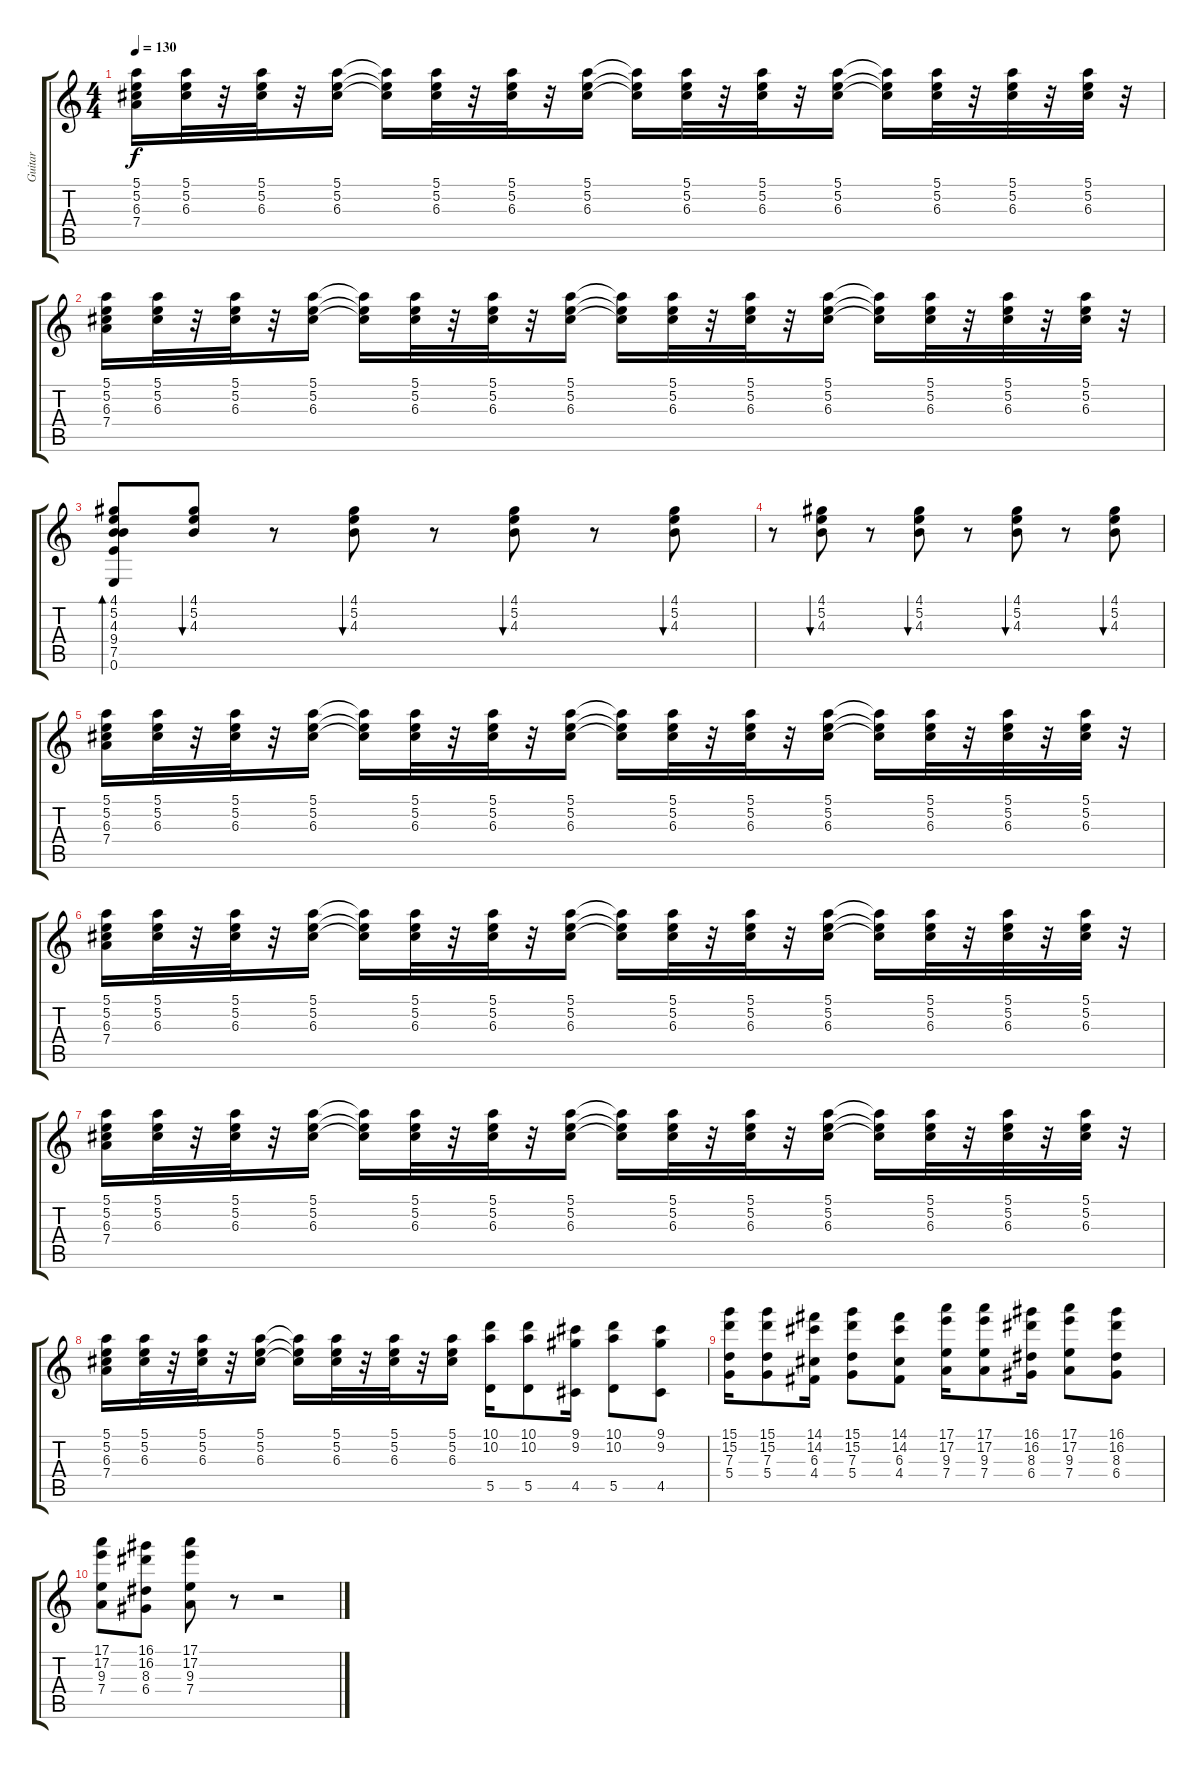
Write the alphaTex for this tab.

\track ("Guitar" "Guitar") {instrument acousticguitarsteel}
\staff {score tabs}
\tuning (E4 B3 G3 D3 A2 E2) {hide}
\ts (4 4)
\tempo 130
\clef g2
\ks c
(5.1 5.2 6.3 7.4).16{dy f} (5.1 5.2 6.3).32 r.32 (5.1 5.2 6.3).32 r.32 (5.1 5.2 6.3).16 (5.1{t} 5.2{t} 6.3{t}).16 (5.1 5.2 6.3).32 r.32 (5.1 5.2 6.3).32 r.32 (5.1 5.2 6.3).16 (5.1{t} 5.2{t} 6.3{t}).16 (5.1 5.2 6.3).32 r.32 (5.1 5.2 6.3).32 r.32 (5.1 5.2 6.3).16 (5.1{t} 5.2{t} 6.3{t}).16 (5.1 5.2 6.3).32 r.32 (5.1 5.2 6.3).32 r.32 (5.1 5.2 6.3).32 r.32 |
(5.1 5.2 6.3 7.4).16 (5.1 5.2 6.3).32 r.32 (5.1 5.2 6.3).32 r.32 (5.1 5.2 6.3).16 (5.1{t} 5.2{t} 6.3{t}).16 (5.1 5.2 6.3).32 r.32 (5.1 5.2 6.3).32 r.32 (5.1 5.2 6.3).16 (5.1{t} 5.2{t} 6.3{t}).16 (5.1 5.2 6.3).32 r.32 (5.1 5.2 6.3).32 r.32 (5.1 5.2 6.3).16 (5.1{t} 5.2{t} 6.3{t}).16 (5.1 5.2 6.3).32 r.32 (5.1 5.2 6.3).32 r.32 (5.1 5.2 6.3).32 r.32 |
(4.1 5.2 4.3 9.4 7.5 0.6).8{bd 60} (4.1 5.2 4.3).8{bu 60} r.8 (4.1 5.2 4.3).8{bu 60} r.8 (4.1 5.2 4.3).8{bu 60} r.8 (4.1 5.2 4.3).8{bu 60} |
r.8 (4.1 5.2 4.3).8{bu 60} r.8 (4.1 5.2 4.3).8{bu 60} r.8 (4.1 5.2 4.3).8{bu 60} r.8 (4.1 5.2 4.3).8{bu 60} |
(5.1 5.2 6.3 7.4).16 (5.1 5.2 6.3).32 r.32 (5.1 5.2 6.3).32 r.32 (5.1 5.2 6.3).16 (5.1{t} 5.2{t} 6.3{t}).16 (5.1 5.2 6.3).32 r.32 (5.1 5.2 6.3).32 r.32 (5.1 5.2 6.3).16 (5.1{t} 5.2{t} 6.3{t}).16 (5.1 5.2 6.3).32 r.32 (5.1 5.2 6.3).32 r.32 (5.1 5.2 6.3).16 (5.1{t} 5.2{t} 6.3{t}).16 (5.1 5.2 6.3).32 r.32 (5.1 5.2 6.3).32 r.32 (5.1 5.2 6.3).32 r.32 |
(5.1 5.2 6.3 7.4).16 (5.1 5.2 6.3).32 r.32 (5.1 5.2 6.3).32 r.32 (5.1 5.2 6.3).16 (5.1{t} 5.2{t} 6.3{t}).16 (5.1 5.2 6.3).32 r.32 (5.1 5.2 6.3).32 r.32 (5.1 5.2 6.3).16 (5.1{t} 5.2{t} 6.3{t}).16 (5.1 5.2 6.3).32 r.32 (5.1 5.2 6.3).32 r.32 (5.1 5.2 6.3).16 (5.1{t} 5.2{t} 6.3{t}).16 (5.1 5.2 6.3).32 r.32 (5.1 5.2 6.3).32 r.32 (5.1 5.2 6.3).32 r.32 |
(5.1 5.2 6.3 7.4).16 (5.1 5.2 6.3).32 r.32 (5.1 5.2 6.3).32 r.32 (5.1 5.2 6.3).16 (5.1{t} 5.2{t} 6.3{t}).16 (5.1 5.2 6.3).32 r.32 (5.1 5.2 6.3).32 r.32 (5.1 5.2 6.3).16 (5.1{t} 5.2{t} 6.3{t}).16 (5.1 5.2 6.3).32 r.32 (5.1 5.2 6.3).32 r.32 (5.1 5.2 6.3).16 (5.1{t} 5.2{t} 6.3{t}).16 (5.1 5.2 6.3).32 r.32 (5.1 5.2 6.3).32 r.32 (5.1 5.2 6.3).32 r.32 |
(5.1 5.2 6.3 7.4).16 (5.1 5.2 6.3).32 r.32 (5.1 5.2 6.3).32 r.32 (5.1 5.2 6.3).16 (5.1{t} 5.2{t} 6.3{t}).16 (5.1 5.2 6.3).32 r.32 (5.1 5.2 6.3).32 r.32 (5.1 5.2 6.3).16 (10.1 10.2 5.5).16 (10.1 10.2 5.5).8 (9.1 9.2 4.5).16 (10.1 10.2 5.5).8 (9.1 9.2 4.5).8 |
(15.1 15.2 7.3 5.4).16 (15.1 15.2 7.3 5.4).8 (14.1 14.2 6.3 4.4).16 (15.1 15.2 7.3 5.4).8 (14.1 14.2 6.3 4.4).8 (17.1 17.2 9.3 7.4).16 (17.1 17.2 9.3 7.4).8 (16.1 16.2 8.3 6.4).16 (17.1 17.2 9.3 7.4).8 (16.1 16.2 8.3 6.4).8 |
(17.1 17.2 9.3 7.4).8 (16.1 16.2 8.3 6.4).8 (17.1 17.2 9.3 7.4).8 r.8 r.2
